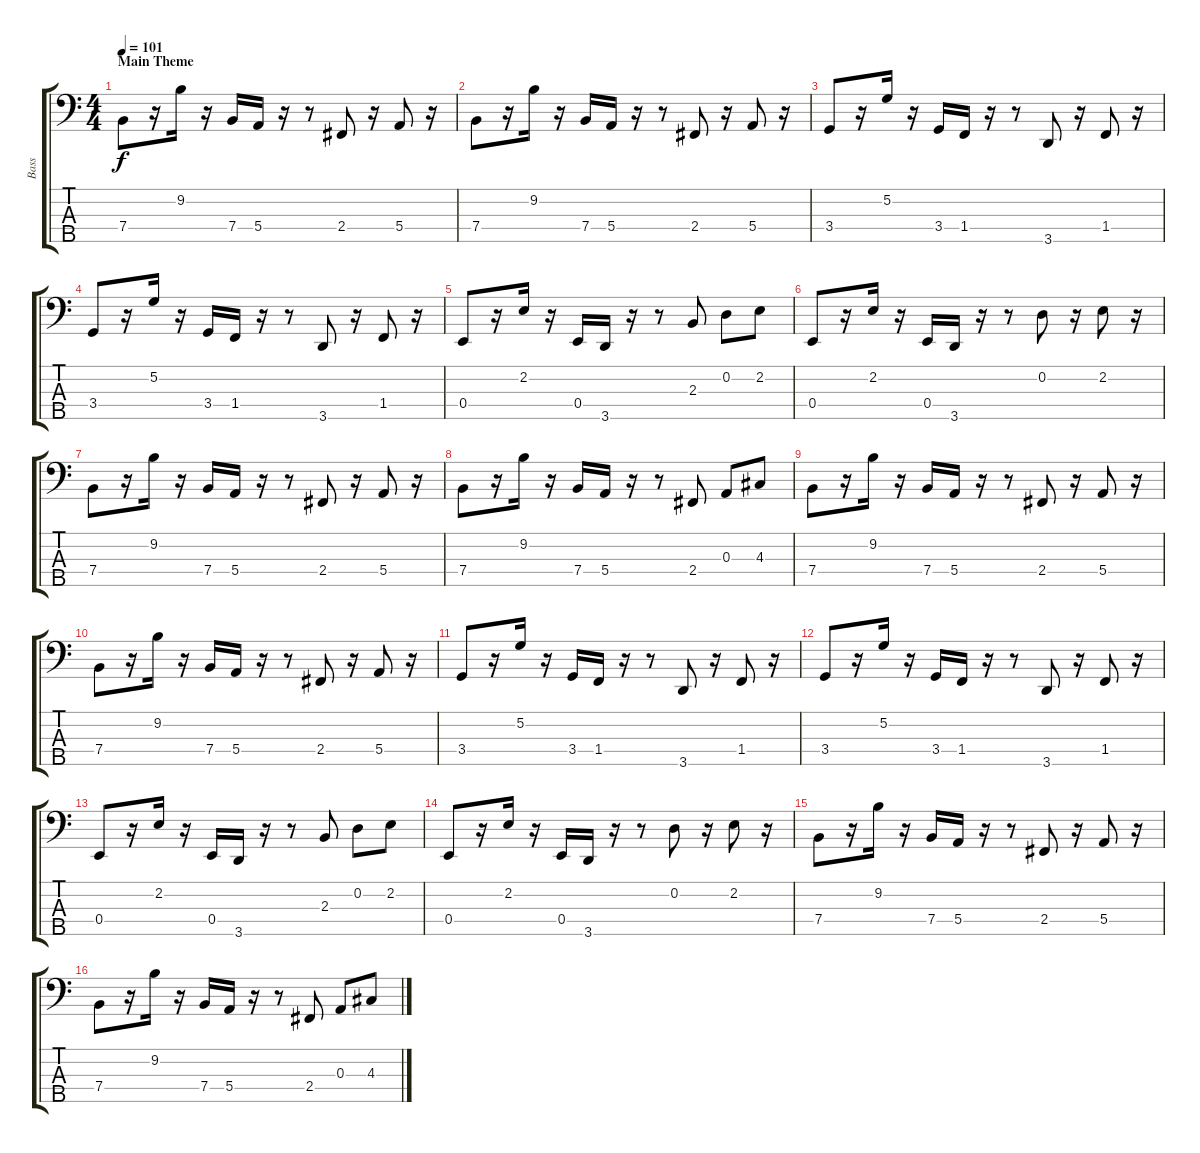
\track ("Bass" "Bass") {instrument synthbass1}
\staff {score tabs}
\tuning (G2 D2 A1 E1 B0) {hide}
\ts (4 4)
\section ("" "Main Theme")
\tempo 101
\clef f4
\ks c
7.4.8{dy f} r.16 9.2.16 r.16 7.4.16 5.4.16 r.16 r.8 2.4.8 r.16 5.4.8 r.16 |
7.4.8 r.16 9.2.16 r.16 7.4.16 5.4.16 r.16 r.8 2.4.8 r.16 5.4.8 r.16 |
3.4.8 r.16 5.2.16 r.16 3.4.16 1.4.16 r.16 r.8 3.5.8 r.16 1.4.8 r.16 |
3.4.8 r.16 5.2.16 r.16 3.4.16 1.4.16 r.16 r.8 3.5.8 r.16 1.4.8 r.16 |
0.4.8 r.16 2.2.16 r.16 0.4.16 3.5.16 r.16 r.8 2.3.8 0.2.8 2.2.8 |
0.4.8 r.16 2.2.16 r.16 0.4.16 3.5.16 r.16 r.8 0.2.8 r.16 2.2.8 r.16 |
7.4.8 r.16 9.2.16 r.16 7.4.16 5.4.16 r.16 r.8 2.4.8 r.16 5.4.8 r.16 |
7.4.8 r.16 9.2.16 r.16 7.4.16 5.4.16 r.16 r.8 2.4.8 0.3.8 4.3.8 |
7.4.8 r.16 9.2.16 r.16 7.4.16 5.4.16 r.16 r.8 2.4.8 r.16 5.4.8 r.16 |
7.4.8 r.16 9.2.16 r.16 7.4.16 5.4.16 r.16 r.8 2.4.8 r.16 5.4.8 r.16 |
3.4.8 r.16 5.2.16 r.16 3.4.16 1.4.16 r.16 r.8 3.5.8 r.16 1.4.8 r.16 |
3.4.8 r.16 5.2.16 r.16 3.4.16 1.4.16 r.16 r.8 3.5.8 r.16 1.4.8 r.16 |
0.4.8 r.16 2.2.16 r.16 0.4.16 3.5.16 r.16 r.8 2.3.8 0.2.8 2.2.8 |
0.4.8 r.16 2.2.16 r.16 0.4.16 3.5.16 r.16 r.8 0.2.8 r.16 2.2.8 r.16 |
7.4.8 r.16 9.2.16 r.16 7.4.16 5.4.16 r.16 r.8 2.4.8 r.16 5.4.8 r.16 |
7.4.8 r.16 9.2.16 r.16 7.4.16 5.4.16 r.16 r.8 2.4.8 0.3.8 4.3.8
